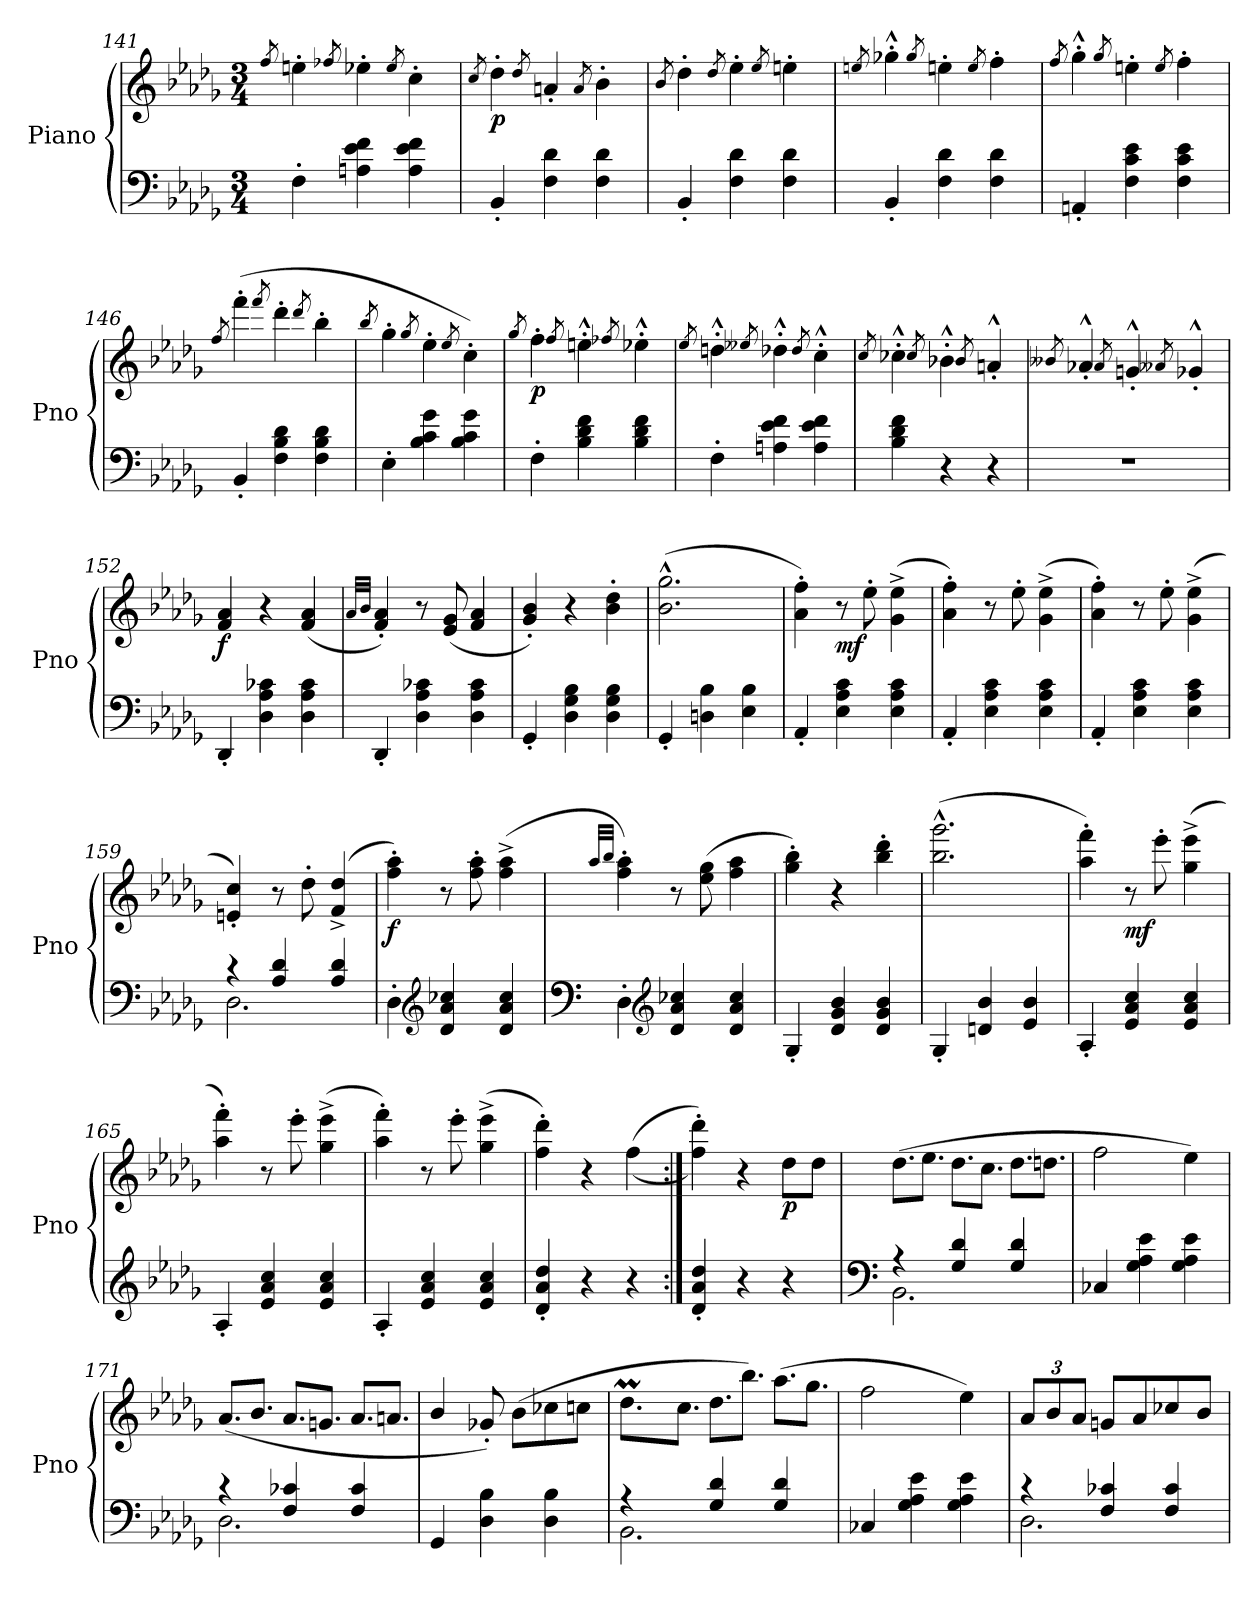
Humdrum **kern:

**kern	**kern	**dynam
*part1	*part1	*part1
*staff2	*staff1	*staff1/2
*I"Piano	*	*
*I'Pno	*	*
*clefF4	*clefG2	*
*k[b-e-a-d-g-]	*k[b-e-a-d-g-]	*
*M3/4	*M3/4	*
=141	=141	=141
.	8qff/	.
4F'\	4een'\	.
.	8qff-X/	.
4An\ 4e-\ 4f\	4ee-X'\	.
.	8qee-/	.
4A\ 4e-\ 4f\	4cc'\	.
=142	=142	=142
.	8qcc/	.
!	!	!LO:DY:b
4BB-'/	4dd-'\	p
.	8qdd-/	.
4F\ 4d-\	4an'/	.
.	8qa/	.
4F\ 4d-\	4b-'\	.
!!LO:LB:g=z
=143	=143	=143
.	8qb-/	.
4BB-'/	4dd-'\	.
.	8qdd-/	.
4F\ 4d-\	4ee-'\	.
.	8qee-/	.
4F\ 4d-\	4een'\	.
=144	=144	=144
.	8qeen/	.
4BB-'/	4gg-X'^^\	.
.	8qgg-/	.
4F\ 4d-\	4ee'\	.
.	8qee/	.
4F\ 4d-\	4ff'\	.
=145	=145	=145
.	8qff/	.
4AAn'/	4gg-'^^\	.
.	8qgg-/	.
4F\ 4c\ 4e-\	4een'\	.
.	8qee/	.
4F\ 4c\ 4e-\	4ff'\	.
=146	=146	=146
.	8qff/	.
4BB-'/	(>4fff'\	.
.	8qfff/	.
4F\ 4B-\ 4d-\	4ddd-'\	.
.	8qddd-/	.
4F\ 4B-\ 4d-\	4bb-'\	.
=147	=147	=147
.	8qbb-/	.
4E-'\	4gg-'\	.
.	8qgg-/	.
4B-\ 4c\ 4g-\	4ee-'\	.
.	8qee-/	.
4B-\ 4c\ 4g-\	4cc'\)	.
=148	=148	=148
.	8qgg-/	.
!	!	!LO:DY:b
4F'\	4ff'\	p
.	8qff/	.
4B-\ 4d-\ 4f\	4een'^^\	.
.	8qff-X/	.
4B-\ 4d-\ 4f\	4ee-X'^^\	.
!!LO:LB:g=z
=149	=149	=149
.	8qee-/	.
4F'\	4ddn'^^\	.
.	8qee--X/	.
4An\ 4e-\ 4f\	4dd-X'^^\	.
.	8qdd-/	.
4A\ 4e-\ 4f\	4cc'^^\	.
=150	=150	=150
.	8qcc/	.
!	!	!LO:DY:b
4B-\ 4d-\ 4f\	4cc-X'^^\	other-dynamics
.	8qcc-/	.
4r	4b-X'^^\	.
.	8qb-/	.
4r	4an'^^/	.
=151	=151	=151
.	8qb--X/	.
2.r	4a-X'^^/	.
.	8qa-/	.
.	4gn'^^/	.
.	8qa--X/	.
.	4g-X'^^/	.
=152	=152	=152
!	!	!LO:DY:b
4DD-'/	4f/ 4a-/	f
4D-\ 4A-\ 4c-X\	4r	.
4D-\ 4A-\ 4c-\	(>4f/ 4a-/	.
=153	=153	=153
.	32qa-/LLL	.
.	32qb-/JJJ	.
4DD-'/	4f/' 4a-/')	.
4D-\ 4A-\ 4c-X\	8r	.
.	(<8e-/ 8g-/	.
4D-\ 4A-\ 4c-\	4f/ 4a-/	.
=154	=154	=154
4GG-'/	4g-/' 4b-/')	.
4D-\ 4G-\ 4B-\	4r	.
4D-\ 4G-\ 4B-\	4b-\' 4dd-\'	.
=155	=155	=155
4GG-'/	(>2.b-\^^ 2.gg-\^^	.
4Dn\ 4B-\	.	.
4E-\ 4B-\	.	.
!!LO:PB:g=z
=156	=156	=156
4AA-'/	4a-\' 4ff\')	.
!	!	!LO:DY:b
4E-\ 4A-\ 4c\	8r	mf
.	8ee-'\	.
4E-\ 4A-\ 4c\	(>4g-\^ 4ee-\^	.
=157	=157	=157
4AA-'/	4a-\' 4ff\')	.
4E-\ 4A-\ 4c\	8r	.
.	8ee-'\	.
4E-\ 4A-\ 4c\	(>4g-\^ 4ee-\^	.
=158	=158	=158
4AA-'/	4a-\' 4ff\')	.
4E-\ 4A-\ 4c\	8r	.
.	8ee-'\	.
4E-\ 4A-\ 4c\	(>4g-\^ 4ee-\^	.
=159	=159	=159
*^	*	*
4r	2.D-\	4en/' 4cc/')	.
4A-/ 4d-/	.	8r	.
.	.	8dd-'\	.
4A-/ 4d-/	.	(>4f/^ 4dd-/^	.
*v	*v	*	*
=160	=160	=160
!	!	!LO:DY:b
4D-'\	4ff\' 4aa-\')	f
*clefG2	*	*
4d-/ 4a-/ 4cc-X/	8r	.
.	8ff\' 8aa-\'	.
4d-/ 4a-/ 4cc-/	(>4ff\^ 4aa-\^	.
=161	=161	=161
*clefF4	*	*
.	32qaa-/LLL	.
.	32qbb-/JJJ	.
4D-'\	4ff\' 4aa-\')	.
*clefG2	*	*
4d-/ 4a-/ 4cc-X/	8r	.
.	(>8ee-\ 8gg-\	.
4d-/ 4a-/ 4cc-/	4ff\ 4aa-\	.
=162	=162	=162
4G-'/	4gg-\' 4bb-\')	.
4d-/ 4g-/ 4b-/	4r	.
4d-/ 4g-/ 4b-/	4bb-\' 4ddd-\'	.
=163	=163	=163
4G-'/	(>2.bb-\^^ 2.ggg-\^^	.
4dn/ 4b-/	.	.
4e-/ 4b-/	.	.
=164	=164	=164
4A-'/	4aa-\' 4fff\')	.
!	!	!LO:DY:b
4e-/ 4a-/ 4cc/	8r	mf
.	8eee-'\	.
4e-/ 4a-/ 4cc/	(>4gg-\^ 4eee-\^	.
!!LO:LB:g=z
=165	=165	=165
4A-'/	4aa-\' 4fff\')	.
4e-/ 4a-/ 4cc/	8r	.
.	8eee-'\	.
4e-/ 4a-/ 4cc/	(>4gg-\^ 4eee-\^	.
=166	=166	=166
4A-'/	4aa-\' 4fff\')	.
4e-/ 4a-/ 4cc/	8r	.
.	8eee-'\	.
4e-/ 4a-/ 4cc/	(>4gg-\^ 4eee-\^	.
=167	=167	=167
4d-/' 4a-/' 4dd-/'	4ff\' 4ddd-\')	.
4r	4r	.
4r	(>(>4ff\	.
=168:|!	=168:|!	=168:|!
4d-/' 4a-/' 4dd-/'	4ff\' 4ddd-\'))	.
4r	4r	.
!	!	!LO:DY:b
4r	8dd-\L	p
.	8dd-\J	.
=169	=169	=169
*clefF4	*	*
*^	*	*
*	*	*Xtuplet	*
!	!	!	!LO:DY:b
4r	2.BB-\	(>12.dd-\L	other-dynamics
.	.	12.ee-\J	.
4G-/ 4d-/	.	12.dd-\L	.
.	.	12.cc\J	.
4G-/ 4d-/	.	12.dd-\L	.
.	.	12.ddn\J	.
*v	*v	*	*
=170	=170	=170
4C-X/	2ff\	.
4G-\ 4A-\ 4e-\	.	.
4G-\ 4A-\ 4e-\	4ee-\)	.
=171	=171	=171
*^	*	*
4r	2.D-\	(<12.a-/L	.
.	.	12.b-/J	.
4F/ 4c-X/	.	12.a-/L	.
.	.	12.gn/J	.
4F/ 4c-/	.	12.a-/L	.
.	.	12.an/J	.
*v	*v	*	*
=172	=172	=172
4GG-/	4b-/	.
4D-\ 4B-\	8g-X'/)	.
.	(>8b-\L	.
4D-\ 4B-\	8cc-X\	.
.	8ccn\J	.
!!LO:LB:g=z
=173	=173	=173
*^	*^	*
4r	2.BB-\	12.dd-M\L	24ryy	.
.	.	.	24ee-yy	.
.	.	.	24dd-yy	.
.	.	12.cc\J	2ryy	.
4G-/ 4d-/	.	12.dd-\L	.	.
.	.	12.bb-\J)	.	.
4G-/ 4d-/	.	(>12.aa-\L	.	.
.	.	12.gg-\J	8ryy	.
*v	*v	*	*	*
*	*v	*v	*
=174	=174	=174
4C-X/	2ff\	.
4G-\ 4A-\ 4e-\	.	.
4G-\ 4A-\ 4e-\	4ee-\)	.
=175	=175	=175
*^	*	*
*	*	*tuplet	*
*	*	*Xbrackettup	*
4r	2.D-\	12a-/L	.
.	.	12b-/	.
.	.	12a-/J	.
4F/ 4c-X/	.	8gn/L	.
.	.	8a-/	.
4F/ 4c-/	.	8cc-X/	.
.	.	8b-/J	.
*v	*v	*	*
=	=	=
*-	*-	*-
